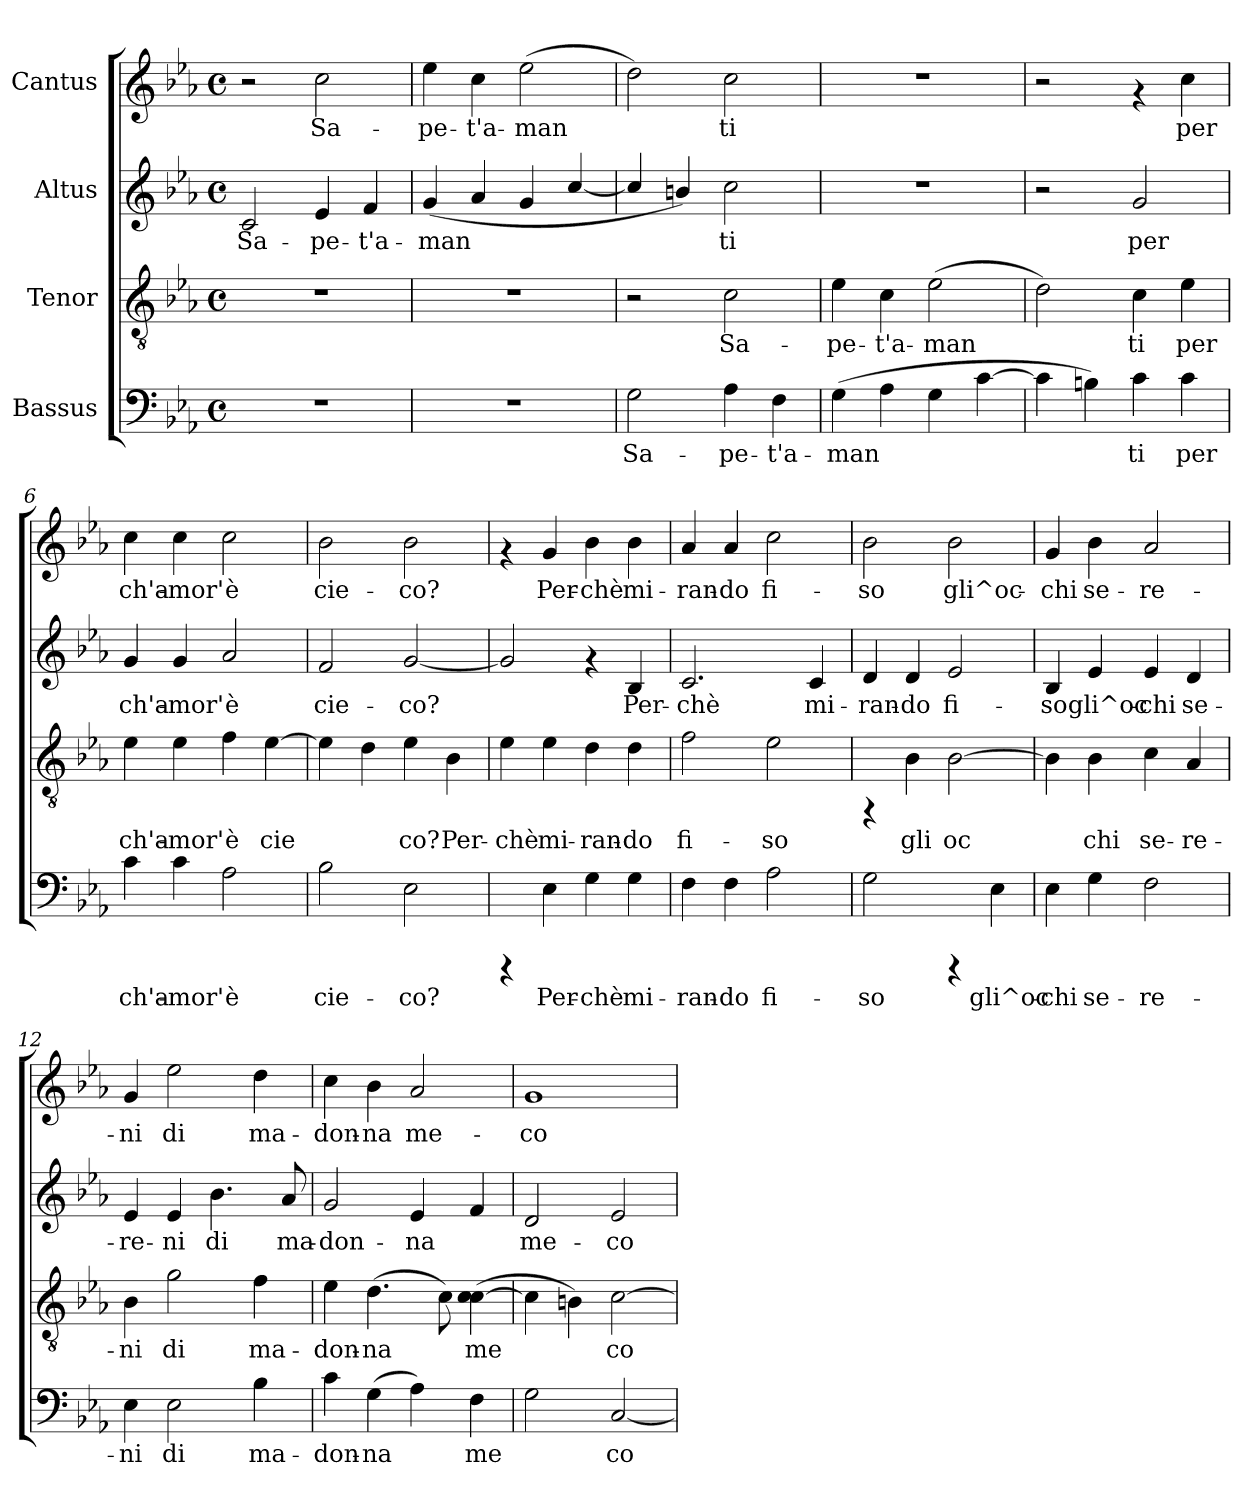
**kern	**text	**kern	**text	**kern	**text	**kern	**text
*part4	*part4	*part3	*part3	*part2	*part2	*part1	*part1
*staff4	*staff4	*staff3	*staff3	*staff2	*staff2	*staff1	*staff1
*I"Bassus	*	*I"Tenor	*	*I"Altus	*	*I"Cantus	*
!!LO:PB:g=z
*stria5	*	*stria5	*	*stria5	*	*stria5	*
*clefF4	*	*clefGv2	*	*clefG2	*	*clefG2	*
*k[b-e-a-]	*	*k[b-e-a-]	*	*k[b-e-a-]	*	*k[b-e-a-]	*
*E-:	*	*E-:	*	*E-:	*	*E-:	*
*M4/4	*	*M4/4	*	*M4/4	*	*M4/4	*
*met(c)	*	*met(c)	*	*met(c)	*	*met(c)	*
=1	=1	=1	=1	=1	=1	=1	=1
!	!	!	!	!	!LO:LY:b	!	!
1r	.	1r	.	2c/	Sa-	2r	.
!	!	!	!	!	!LO:LY:b	!	!LO:LY:b:cj
.	.	.	.	4e-/	-pe-	2cc\	Sa-
!	!	!	!	!	!LO:LY:b	!	!
.	.	.	.	4f/	-t'a-	.	.
=2	=2	=2	=2	=2	=2	=2	=2
!	!	!	!	!	!LO:LY:b	!	!LO:LY:b:cj
1r	.	1r	.	(<4g/	-man-	4ee-\	-pe-
!	!	!	!	!	!LO:LY:b	!	!LO:LY:b:cj
.	.	.	.	4a-/	--	4cc\	-t'a-
!	!	!	!	!	!LO:LY:b	!	!LO:LY:b:cj
.	.	.	.	4g/	--	(>2ee-\	-man-
!	!	!	!	!	!LO:LY:b	!	!
.	.	.	.	[<4cc/	--	.	.
=3	=3	=3	=3	=3	=3	=3	=3
!	!LO:LY:b:cj	!	!	!	!LO:LY:b	!	!LO:LY:b:cj
2G\	Sa-	2r	.	4cc/]	--	2dd\)	--
!	!	!	!	!	!LO:LY:b	!	!
.	.	.	.	4bn/)	--	.	.
!	!LO:LY:b:cj	!	!LO:LY:b:cj	!	!LO:LY:b	!	!LO:LY:b:cj
4A-\	-pe-	2c\	Sa-	2cc\	-ti	2cc\	-ti
!	!LO:LY:b:cj	!	!	!	!	!	!
4F\	-t'a-	.	.	.	.	.	.
=4	=4	=4	=4	=4	=4	=4	=4
!	!LO:LY:b:cj	!	!LO:LY:b:cj	!	!	!	!
(>4G\	-man-	4e-\	-pe-	1r	.	1r	.
!	!LO:LY:b:cj	!	!LO:LY:b:cj	!	!	!	!
4A-\	--	4c\	-t'a-	.	.	.	.
!	!LO:LY:b:cj	!	!LO:LY:b:cj	!	!	!	!
4G\	--	(>2e-\	-man-	.	.	.	.
!	!LO:LY:b:cj	!	!	!	!	!	!
[>4c\	--	.	.	.	.	.	.
=5	=5	=5	=5	=5	=5	=5	=5
!	!LO:LY:b:cj	!	!LO:LY:b:cj	!	!	!	!
4c\]	--	2d\)	--	2r	.	2r	.
!	!LO:LY:b:cj	!	!	!	!	!	!
4Bn\)	--	.	.	.	.	.	.
!	!LO:LY:b:cj	!	!LO:LY:b:cj	!	!LO:LY:b	!	!
4c\	-ti	4c\	-ti	2g/	per	4rf	.
!	!LO:LY:b:cj	!	!LO:LY:b:cj	!	!	!	!LO:LY:b:cj
4c\	per	4e-\	per	.	.	4cc\	per
=6	=6	=6	=6	=6	=6	=6	=6
!	!LO:LY:b:cj	!	!LO:LY:b:cj	!	!LO:LY:b	!	!LO:LY:b:cj
4c\	ch'a-	4e-\	ch'a-	4g/	ch'a-	4cc\	ch'a-
!	!LO:LY:b:cj	!	!LO:LY:b:cj	!	!LO:LY:b	!	!LO:LY:b:cj
4c\	-mor'	4e-\	-mor'	4g/	-mor'	4cc\	-mor'
!	!LO:LY:b:cj	!	!LO:LY:b:cj	!	!LO:LY:b	!	!LO:LY:b:cj
2A-\	è	4f\	è	2a-/	è	2cc\	è
!	!	!	!LO:LY:b:cj	!	!	!	!
.	.	[<4e-\	cie-	.	.	.	.
!!LO:LB:g=z
=7	=7	=7	=7	=7	=7	=7	=7
!	!LO:LY:b:cj	!	!LO:LY:b:cj	!	!LO:LY:b	!	!LO:LY:b:cj
2B-\	cie-	4e-\]	--	2f/	cie-	2b-\	cie-
!	!	!	!LO:LY:b:cj	!	!	!	!
.	.	4d\	--	.	.	.	.
!	!LO:LY:b:cj	!	!LO:LY:b:cj	!	!LO:LY:b	!	!LO:LY:b:cj
2E-\	-co?	4e-\	-co?	[<2g/	-co?	2b-\	-co?
!	!	!	!LO:LY:b:cj	!	!	!	!
.	.	4B-\	Per-	.	.	.	.
=8	=8	=8	=8	=8	=8	=8	=8
!	!	!	!LO:LY:b:cj	!	!LO:LY:b	!	!
4rCCC	.	4e-\	-chè	2g/]	.	4rf	.
!	!LO:LY:b:cj	!	!LO:LY:b:cj	!	!	!	!LO:LY:b:cj
4E-\	Per-	4e-\	mi-	.	.	4g/	Per-
!	!LO:LY:b:cj	!	!LO:LY:b:cj	!	!	!	!LO:LY:b:cj
4G\	-chè	4d\	-ran-	4rf	.	4b-\	-chè
!	!LO:LY:b:cj	!	!LO:LY:b:cj	!	!LO:LY:b	!	!LO:LY:b:cj
4G\	mi-	4d\	-do	4B-/	Per-	4b-\	mi-
=9	=9	=9	=9	=9	=9	=9	=9
!	!LO:LY:b:cj	!	!LO:LY:b:cj	!	!LO:LY:b	!	!LO:LY:b:cj
4F\	-ran-	2f\	fi-	2.c/	-chè	4a-/	-ran-
!	!LO:LY:b:cj	!	!	!	!	!	!LO:LY:b:cj
4F\	-do	.	.	.	.	4a-/	-do
!	!LO:LY:b:cj	!	!LO:LY:b:cj	!	!	!	!LO:LY:b:cj
2A-\	fi-	2e-\	-so	.	.	2cc\	fi-
!	!	!	!	!	!LO:LY:b	!	!
.	.	.	.	4c/	mi-	.	.
=10	=10	=10	=10	=10	=10	=10	=10
!	!LO:LY:b:cj	!	!	!	!LO:LY:b	!	!LO:LY:b:cj
2G\	-so	4rFF	.	4d/	-ran-	2b-\	-so
!	!	!	!LO:LY:b:cj	!	!LO:LY:b	!	!
.	.	4B-\	gli	4d/	-do	.	.
!	!	!	!LO:LY:b:cj	!	!LO:LY:b	!	!LO:LY:b:cj
4rCCC	.	[>2B-\	oc-	2e-/	fi-	2b-\	gli^oc-
!	!LO:LY:b:cj	!	!	!	!	!	!
4E-\	gli^oc-	.	.	.	.	.	.
=11	=11	=11	=11	=11	=11	=11	=11
!	!LO:LY:b:cj	!	!LO:LY:b:cj	!	!LO:LY:b	!	!LO:LY:b:cj
4E-\	-chi	4B-\]	--	4B-/	-so	4g/	-chi
!	!LO:LY:b:cj	!	!LO:LY:b:cj	!	!LO:LY:b	!	!LO:LY:b:cj
4G\	se-	4B-\	-chi	4e-/	gli^oc-	4b-\	se-
!	!LO:LY:b:cj	!	!LO:LY:b:cj	!	!LO:LY:b	!	!LO:LY:b:cj
2F\	-re-	4c\	se-	4e-/	-chi	2a-/	-re-
!	!	!	!LO:LY:b:cj	!	!LO:LY:b	!	!
.	.	4A-/	-re-	4d/	se-	.	.
=12	=12	=12	=12	=12	=12	=12	=12
!	!LO:LY:b:cj	!	!LO:LY:b:cj	!	!LO:LY:b	!	!LO:LY:b:cj
4E-\	-ni	4B-\	-ni	4e-/	-re-	4g/	-ni
!	!LO:LY:b:cj	!	!LO:LY:b:cj	!	!LO:LY:b	!	!LO:LY:b:cj
2E-\	di	2g\	di	4e-/	-ni	2ee-\	di
!	!	!	!	!	!LO:LY:b	!	!
.	.	.	.	4.b-\	di	.	.
!	!LO:LY:b:cj	!	!LO:LY:b:cj	!	!	!	!LO:LY:b:cj
4B-\	ma-	4f\	ma-	.	.	4dd\	ma-
!	!	!	!	!	!LO:LY:b	!	!
.	.	.	.	8a-/	ma-	.	.
!!LO:PB:g=z
=13	=13	=13	=13	=13	=13	=13	=13
!	!LO:LY:b:cj	!	!LO:LY:b:cj	!	!LO:LY:b	!	!LO:LY:b:cj
4c\	-don-	4e-\	-don-	2g/	-don-	4cc\	-don-
!	!LO:LY:b:cj	!	!LO:LY:b:cj	!	!	!	!LO:LY:b:cj
(>4G\	-na	(>4.d\	-na	.	.	4b-\	-na
!	!LO:LY:b:cj	!	!	!	!LO:LY:b	!	!LO:LY:b:cj
4A-\)	.	.	.	4e-/	-na	2a-/	me-
!	!	!	!LO:LY:b:cj	!	!	!	!
.	.	8c\)	.	.	.	.	.
!	!LO:LY:b:cj	!	!LO:LY:b:cj	!	!LO:LY:b	!	!
4F\	me-	(>4c\ [>4c\	me-	4f/	.	.	.
=14	=14	=14	=14	=14	=14	=14	=14
!	!LO:LY:b:cj	!	!LO:LY:b:cj	!	!LO:LY:b	!	!LO:LY:b:cj
2G\	--	4c\]	--	2d/	me-	1g	-co
!	!	!	!LO:LY:b:cj	!	!	!	!
.	.	4Bn\)	--	.	.	.	.
!	!LO:LY:b:cj	!	!LO:LY:b:cj	!	!LO:LY:b	!	!
[<2C/	-co	[>2c\	-co	2e-/	-co	.	.
=	=	=	=	=	=	=	=
*-	*-	*-	*-	*-	*-	*-	*-
